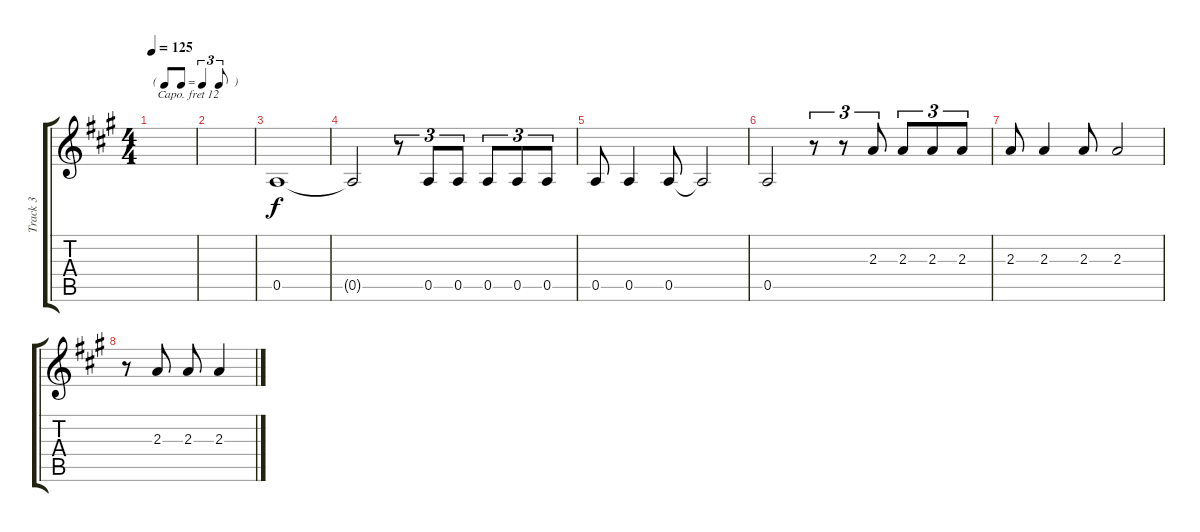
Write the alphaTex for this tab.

\track ("Track 3" "Track 3") {instrument acousticgrandpiano}
\staff {score tabs}
\capo 12
\tuning (E4 B3 G3 D3 A2 E2) {hide}
\ts (4 4)
\tf triplet8th
\tempo 125
\clef g2
\ks a
|
|
0.5.1 |
0.5{t}.2 r.8{tu (3 2)} 0.5.8{tu (3 2)} 0.5.8{tu (3 2)} 0.5.8{tu (3 2)} 0.5.8{tu (3 2)} 0.5.8{tu (3 2)} |
0.5.8 0.5.4 0.5.8 0.5{t}.2 |
0.5.2 r.8{tu (3 2)} r.8{tu (3 2)} 2.3.8{tu (3 2)} 2.3.8{tu (3 2)} 2.3.8{tu (3 2)} 2.3.8{tu (3 2)} |
2.3.8 2.3.4 2.3.8 2.3.2 |
r.8 2.3.8 2.3.8 2.3.4
